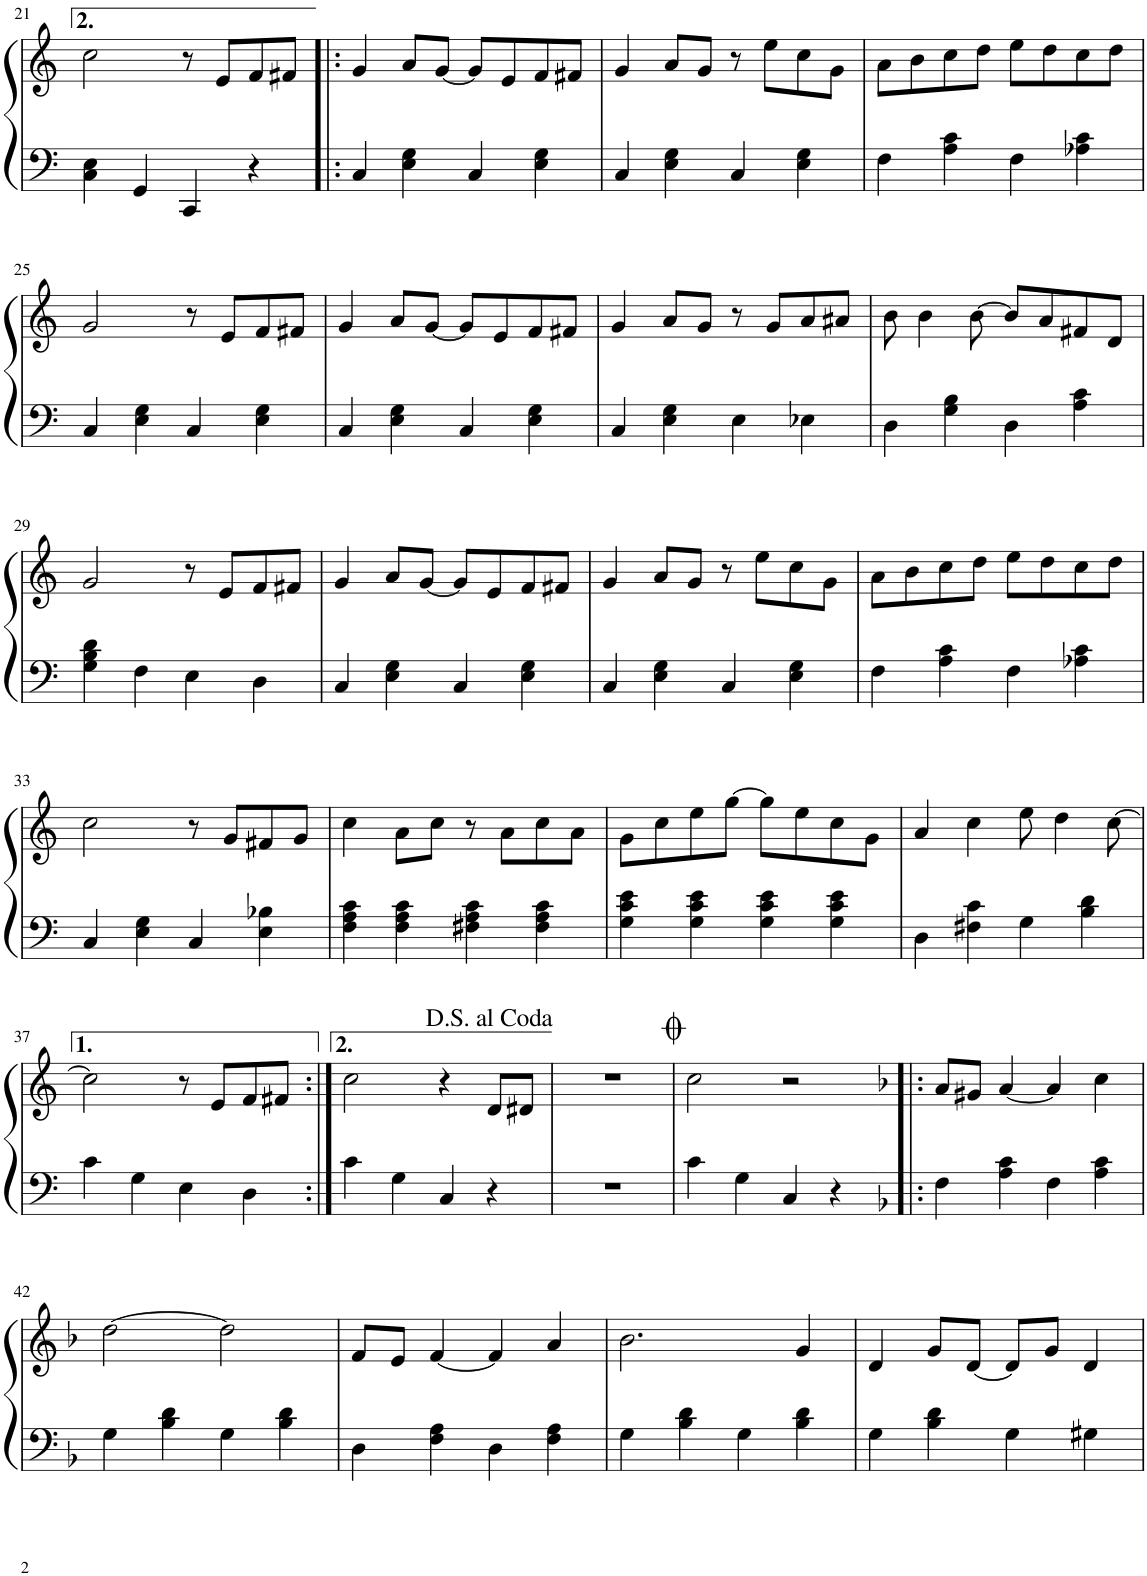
**kern	**kern
*part1	*part1
*staff2	*staff1
*I"Piano	*
*I'Pno.	*
!!LO:PB:g=z
*clefF4	*clefG2
*k[]	*k[]
*M4/4	*M4/4
*met(c)	*met(c)
=21	=21
4C\ 4E\	2cc\
4GG/	.
4CC/	8r
.	8e/L
4r	8f/
.	8f#X/J
=22!|:	=22!|:
4C/	4g/
4E\ 4G\	8a/L
.	[8g/J
4C/	8g/L]
.	8e/
4E\ 4G\	8f/
.	8f#X/J
=23	=23
4C/	4g/
4E\ 4G\	8a/L
.	8g/J
4C/	8r
.	8ee\L
4E\ 4G\	8cc\
.	8g\J
=24	=24
4F\	8a\L
.	8b\
4A\ 4c\	8cc\
.	8dd\J
4F\	8ee\L
.	8dd\
4A-X\ 4c\	8cc\
.	8dd\J
!!LO:LB:g=z
=25	=25
4C/	2g/
4E\ 4G\	.
4C/	8r
.	8e/L
4E\ 4G\	8f/
.	8f#X/J
=26	=26
4C/	4g/
4E\ 4G\	8a/L
.	[8g/J
4C/	8g/L]
.	8e/
4E\ 4G\	8f/
.	8f#X/J
=27	=27
4C/	4g/
4E\ 4G\	8a/L
.	8g/J
4E\	8r
.	8g/L
4E-X\	8a/
.	8a#X/J
=28	=28
4D\	8b\
.	4b\
4G\ 4B\	.
.	[8b\
4D\	8b/L]
.	8a/
4A\ 4c\	8f#X/
.	8d/J
!!LO:LB:g=z
=29	=29
4G\ 4B\ 4d\	2g/
4F\	.
4E\	8r
.	8e/L
4D\	8f/
.	8f#X/J
=30	=30
4C/	4g/
4E\ 4G\	8a/L
.	[8g/J
4C/	8g/L]
.	8e/
4E\ 4G\	8f/
.	8f#X/J
=31	=31
4C/	4g/
4E\ 4G\	8a/L
.	8g/J
4C/	8r
.	8ee\L
4E\ 4G\	8cc\
.	8g\J
=32	=32
4F\	8a\L
.	8b\
4A\ 4c\	8cc\
.	8dd\J
4F\	8ee\L
.	8dd\
4A-X\ 4c\	8cc\
.	8dd\J
!!LO:LB:g=z
=33	=33
4C/	2cc\
4E\ 4G\	.
4C/	8r
.	8g/L
4E\ 4B-X\	8f#X/
.	8g/J
=34	=34
4F\ 4A\ 4c\	4cc\
4F\ 4A\ 4c\	8a\L
.	8cc\J
4F#X\ 4A\ 4c\	8r
.	8a\L
4F#\ 4A\ 4c\	8cc\
.	8a\J
=35	=35
4G\ 4c\ 4e\	8g\L
.	8cc\
4G\ 4c\ 4e\	8ee\
.	[8gg\J
4G\ 4c\ 4e\	8gg\L]
.	8ee\
4G\ 4c\ 4e\	8cc\
.	8g\J
=36	=36
4D\	4a/
4F#X\ 4c\	4cc\
4G\	8ee\
.	4dd\
4B\ 4d\	.
.	[8cc\
!!LO:LB:g=z
=37	=37
4c\	2cc\]
4G\	.
4E\	8r
.	8e/L
4D\	8f/
.	8f#X/J
=38:|!	=38:|!
4c\	2cc\
4G\	.
4C/	4r
4r	8d/L
.	8d#X/J
=39	=39
1r	1r
=40	=40
4c\	2cc\
4G\	.
4C/	2r
4r	.
=41!|:	=41!|:
*k[b-]	*k[b-]
4F\	8a/L
.	8g#X/J
4A\ 4c\	[4a/
4F\	4a/]
4A\ 4c\	4cc\
!!LO:LB:g=z
=42	=42
4G\	[2dd\
4B-\ 4d\	.
4G\	2dd\]
4B-\ 4d\	.
=43	=43
4D\	8f/L
.	8e/J
4F\ 4A\	[4f/
4D\	4f/]
4F\ 4A\	4a/
=44	=44
4G\	2.b-\
4B-\ 4d\	.
4G\	.
4B-\ 4d\	4g/
=45	=45
4G\	4d/
4B-\ 4d\	8g/L
.	[8d/J
4G\	8d/L]
.	8g/J
4G#X\	4d/
=	=
*-	*-
